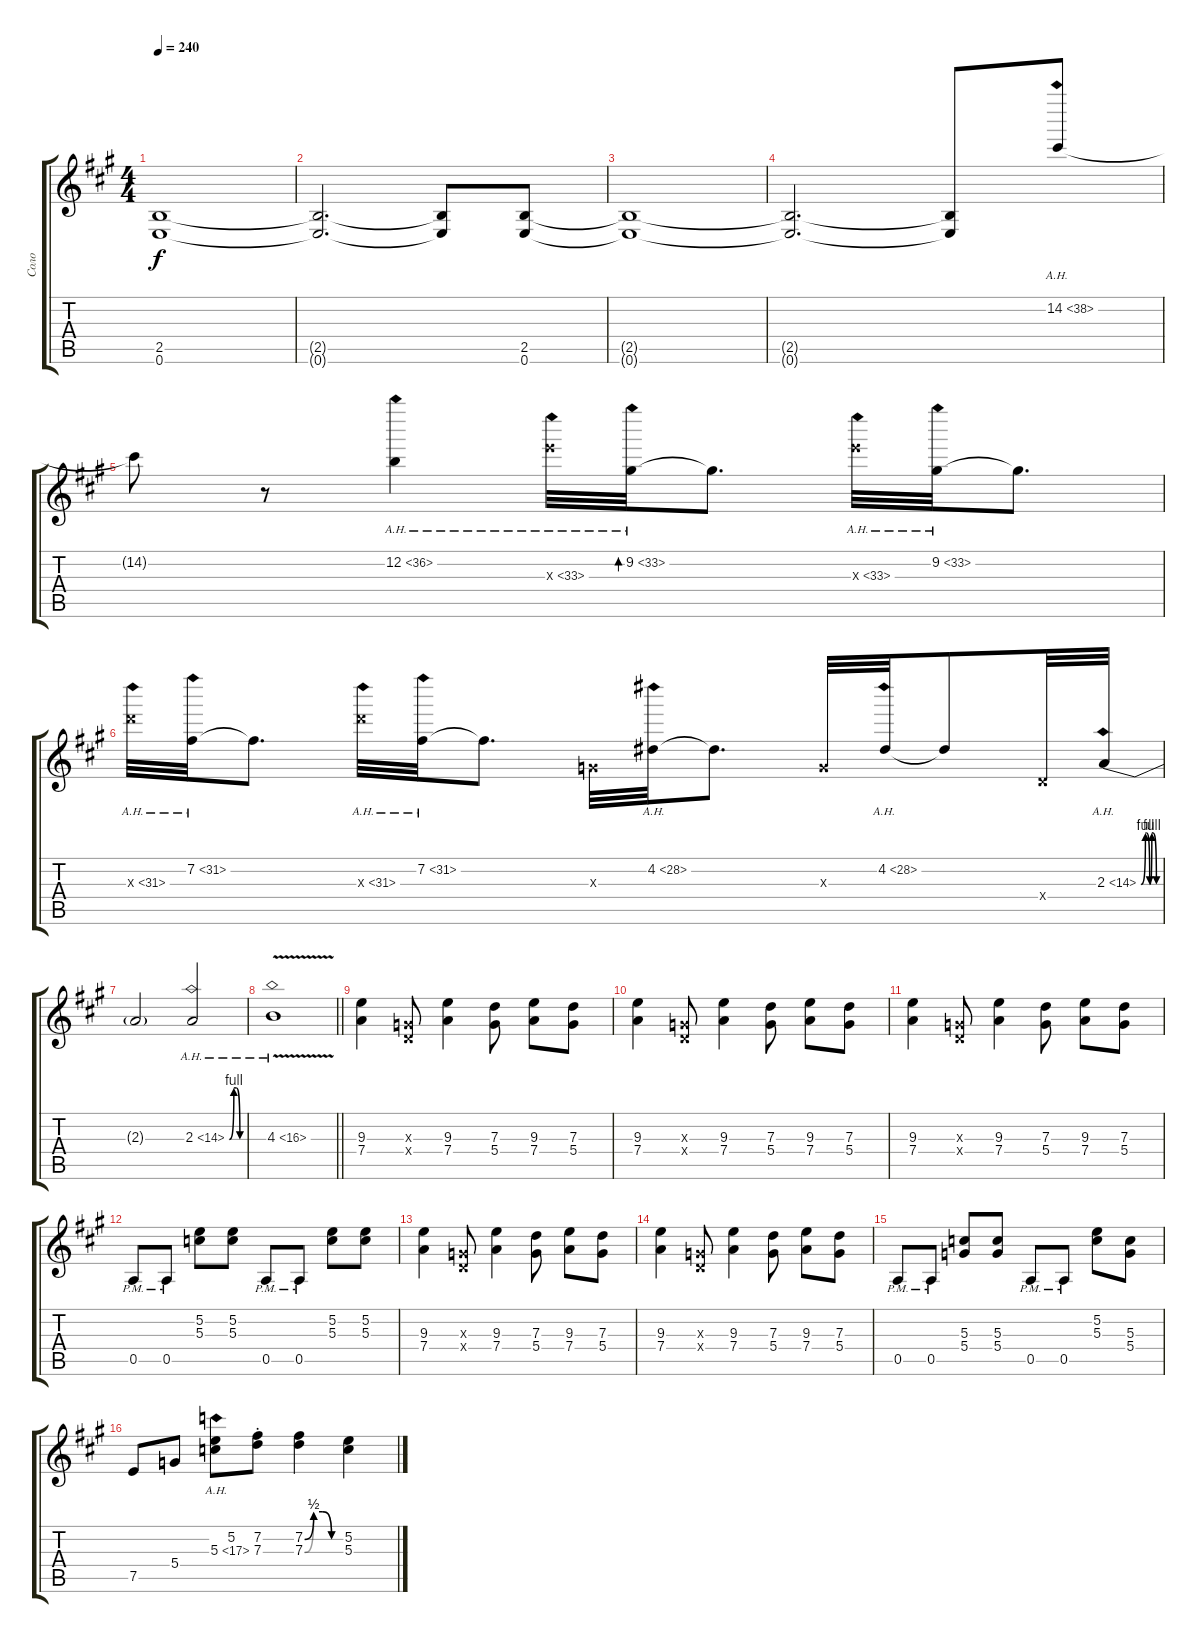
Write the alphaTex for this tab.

\track ("Соло" "Соло") {instrument distortionguitar}
\staff {score tabs}
\tuning (E4 B3 G3 D3 A2 E2) {hide}
\ts (4 4)
\tempo 240
\clef g2
\ks a
(2.5 0.6).1{dy f} |
(2.5{t} 0.6{t}).2{d} (2.5{t} 0.6{t}).8 (2.5 0.6).8 |
(2.5{t} 0.6{t}).1 |
(2.5{t} 0.6{t}).2{d} (2.5{t} 0.6{t}).8 14.2{ah 24}.8 |
14.2{t}.8 r.8 12.2{ah 24}.4 21.3{ah 12 x}.32 9.2{ah 24}.32{bd 480} 9.2{t}.8{d} 21.3{ah 12 x}.32 9.2{ah 24}.32 9.2{t}.8{d} |
19.3{ah 12 x}.32 7.2{ah 24}.32 7.2{t}.8{d} 19.3{ah 12 x}.32 7.2{ah 24}.32 7.2{t}.8{d} 0.3{x}.32 4.2{ah 24}.32 4.2{t}.8{d} 0.3{x}.32 4.2{ah 24}.32 4.2{t}.8 0.4{x}.32 2.3{be (custom 0 0 14 4 18 4 28 0 35 4 39 4 50 0 60 0) ah 12}.32 |
2.3{t}.2 2.3{be (custom 0 0 19 4 30 4 45 0 60 0) ah 12}.2 |
\barLineRight lightlight
4.3{ah 12 v}.1 |
(9.3 7.4).4 (0.3{x} 0.4{x}).8 (9.3 7.4).4 (7.3 5.4).8 (9.3 7.4).8 (7.3 5.4).8 |
(9.3 7.4).4 (0.3{x} 0.4{x}).8 (9.3 7.4).4 (7.3 5.4).8 (9.3 7.4).8 (7.3 5.4).8 |
(9.3 7.4).4 (0.3{x} 0.4{x}).8 (9.3 7.4).4 (7.3 5.4).8 (9.3 7.4).8 (7.3 5.4).8 |
0.5{pm}.8 0.5{pm}.8 (5.2 5.3).8 (5.2 5.3).8 0.5{pm}.8 0.5{pm}.8 (5.2 5.3).8 (5.2 5.3).8 |
(9.3 7.4).4 (0.3{x} 0.4{x}).8 (9.3 7.4).4 (7.3 5.4).8 (9.3 7.4).8 (7.3 5.4).8 |
(9.3 7.4).4 (0.3{x} 0.4{x}).8 (9.3 7.4).4 (7.3 5.4).8 (9.3 7.4).8 (7.3 5.4).8 |
0.5{pm}.8 0.5{pm}.8 (5.3 5.4).8 (5.3 5.4).8 0.5{pm}.8 0.5{pm}.8 (5.2 5.3).8 (5.3 5.4).8 |
7.5.8 5.4.8 (5.2 5.3{ah 12}).8 (7.2{st} 7.3{st}).8 (7.2{be (custom 0 0 15 2 30 2 45 0 60 0)} 7.3{be (custom 0 0 15 2 30 2 45 0 60 0)}).4 (5.2 5.3).4
